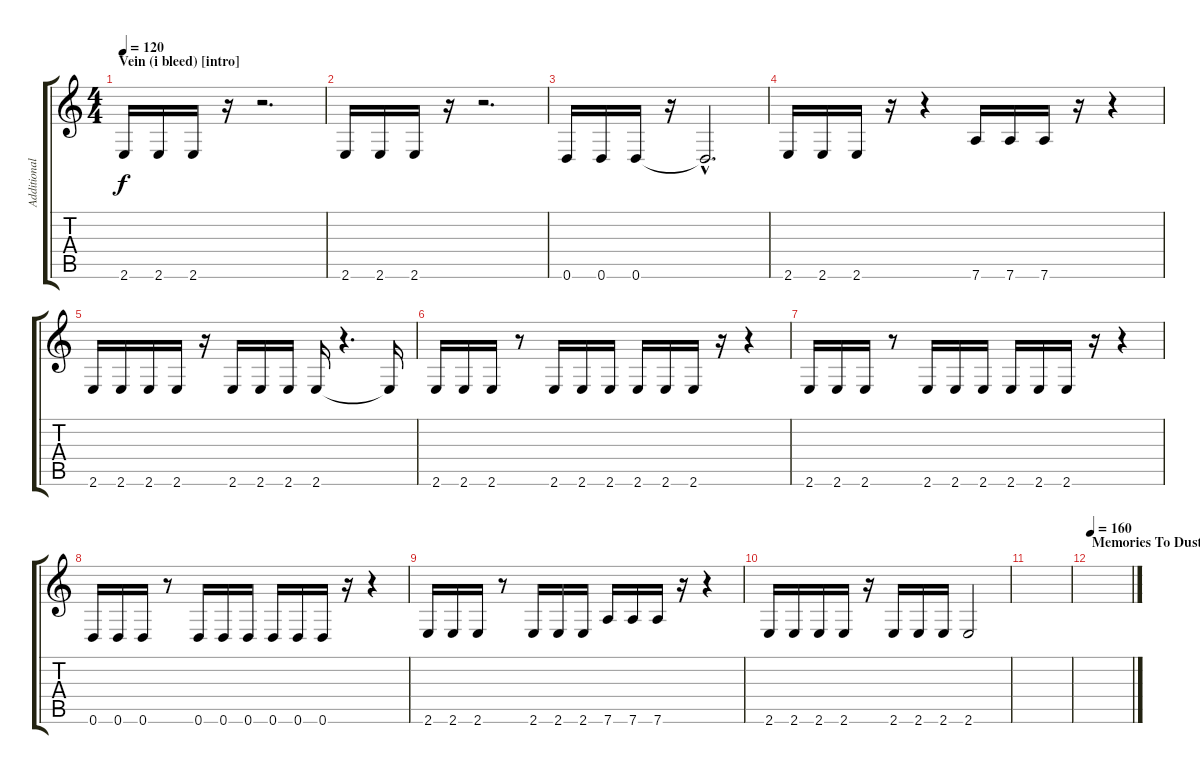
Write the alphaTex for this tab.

\track ("Additional Guitar/Keyboard" "Additional") {instrument distortionguitar}
\staff {score tabs}
\tuning (E4 B3 G3 D3 A2 D2) {hide}
\ts (4 4)
\section ("" "Vein (i bleed) [intro]")
\tempo 120
\clef g2
\ks c
2.6.16{dy f instrument distortionguitar} 2.6.16 2.6.16 r.16 r.2{d} |
2.6.16 2.6.16 2.6.16 r.16 r.2{d} |
0.6.16 0.6.16 0.6.16 r.16 0.6{hac t}.2{d} |
2.6.16 2.6.16 2.6.16 r.16 r.4 7.6.16 7.6.16 7.6.16 r.16 r.4 |
2.6.16 2.6.16 2.6.16 2.6.16 r.16 2.6.16 2.6.16 2.6.16 2.6.16 r.4{d} 2.6{t}.16 |
2.6.16 2.6.16 2.6.16 r.8 2.6.16 2.6.16 2.6.16 2.6.16 2.6.16 2.6.16 r.16 r.4 |
2.6.16 2.6.16 2.6.16 r.8 2.6.16 2.6.16 2.6.16 2.6.16 2.6.16 2.6.16 r.16 r.4 |
0.6.16 0.6.16 0.6.16 r.8 0.6.16 0.6.16 0.6.16 0.6.16 0.6.16 0.6.16 r.16 r.4 |
2.6.16 2.6.16 2.6.16 r.8 2.6.16 2.6.16 2.6.16 7.6.16 7.6.16 7.6.16 r.16 r.4 |
2.6.16 2.6.16 2.6.16 2.6.16 r.16 2.6.16 2.6.16 2.6.16 2.6.2 |
|
\section ("" "Memories To Dust [intro]")
\tempo 160
